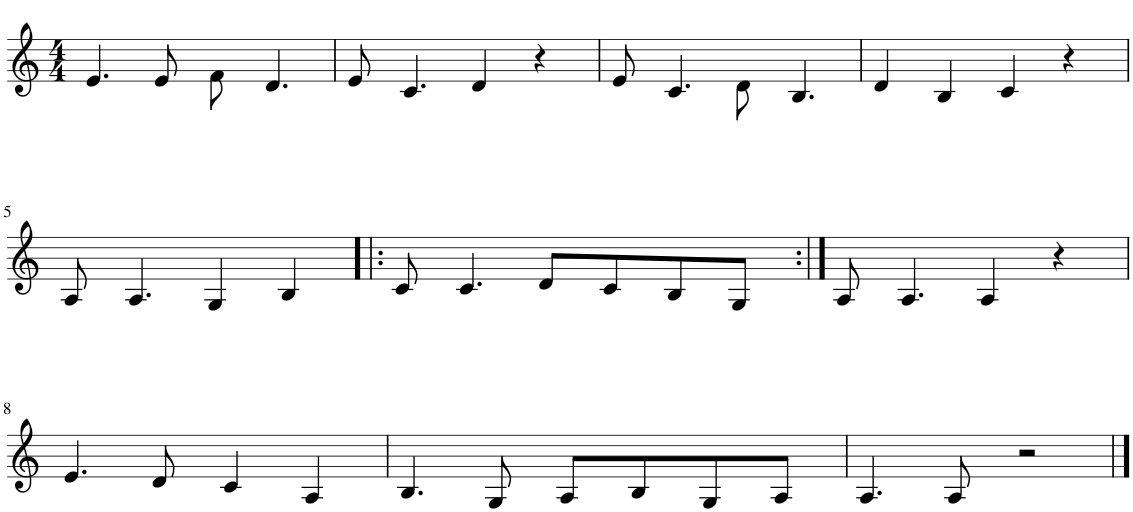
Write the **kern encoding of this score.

**kern
*part1
*staff1
*I"Piano
*I'Pno
*clefG2
*k[]
*M4/4
=1
4.e/
8e/
8f\
4.d/
=2
8e/
4.c/
4d/
4r
=3
8e/
4.c/
8d\
4.B/
=4
4d/
4B/
4c/
4r
!!LO:LB:g=z
=5
8A/
4.A/
4G/
4B/
=6!|:
8c/
4.c/
8d/L
8c/
8B/
8G/J
=7:|!
8A/
4.A/
4A/
4r
!!LO:LB:g=z
=8
4.e/
8d/
4c/
4A/
=9
4.B/
8G/
8A/L
8B/
8G/
8A/J
=10
4.A/
8A/
2r
==
*-
